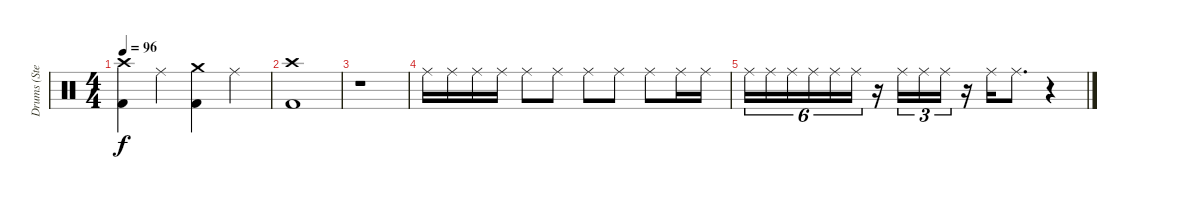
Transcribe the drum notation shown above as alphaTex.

\track ("Drums (Steven)" "Drums (Ste") {instrument percussion}
\staff {score}
\articulation defaults
\ts (4 4)
\tempo 96
\clef neutral
\ks c
("Crash high (hit)" "Kick (hit) 2").4{dy f} "Ride (middle)".4 ("Crash medium (hit)" "Kick (hit) 2").4 "Ride (middle)".4 |
("Crash high (hit)" "Kick (hit) 2").1 |
r.1 |
"Ride (middle)".16 "Ride (middle)".16 "Ride (middle)".16 "Ride (middle)".16 "Ride (middle)".8 "Ride (middle)".8 "Ride (middle)".8 "Ride (middle)".8 "Ride (middle)".8 "Ride (middle)".16 "Ride (middle)".16 |
"Ride (middle)".16{tu (6 4)} "Ride (middle)".16{tu (6 4)} "Ride (middle)".16{tu (6 4)} "Ride (middle)".16{tu (6 4)} "Ride (middle)".16{tu (6 4)} "Ride (middle)".16{tu (6 4)} r.16 "Ride (middle)".16{tu (3 2)} "Ride (middle)".16{tu (3 2)} "Ride (middle)".16{tu (3 2)} r.16 "Ride (middle)".16 "Ride (middle)".8{d} r.4
